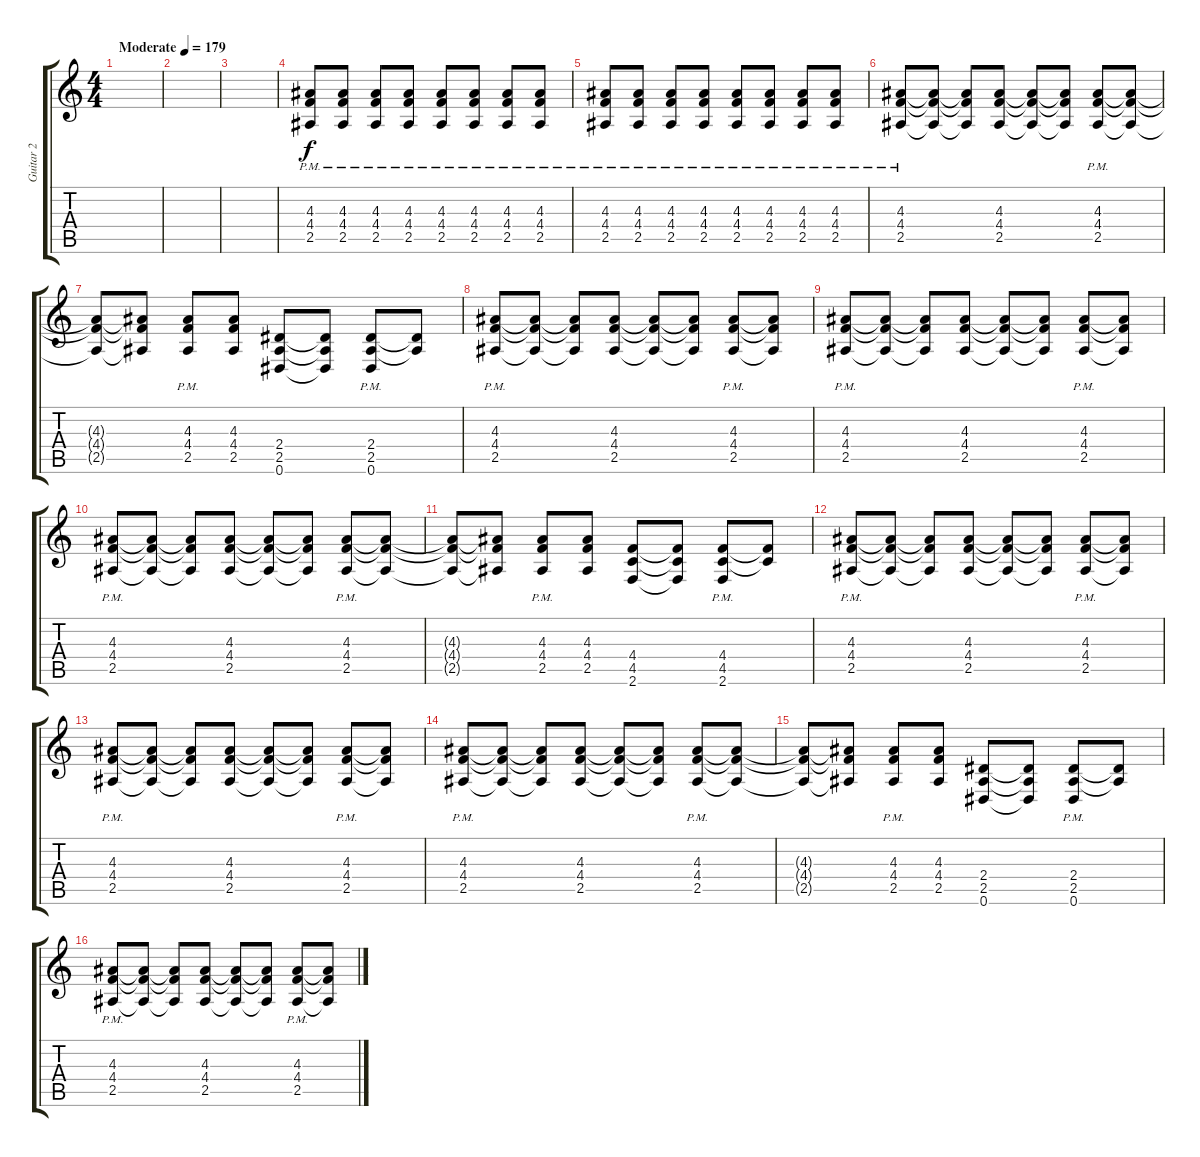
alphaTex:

\track ("Guitar 2" "Guitar 2") {instrument distortionguitar}
\staff {score tabs}
\tuning (Eb4 Bb3 Gb3 Db3 Ab2 Eb2) {hide}
\ts (4 4)
\tempo (179 "Moderate")
\clef g2
\ks c
|
|
|
(4.3 4.4{pm} 2.5{pm}).8 (4.3 4.4{pm} 2.5{pm}).8 (4.3 4.4{pm} 2.5{pm}).8 (4.3 4.4{pm} 2.5{pm}).8 (4.3 4.4{pm} 2.5{pm}).8 (4.3 4.4{pm} 2.5{pm}).8 (4.3 4.4{pm} 2.5{pm}).8 (4.3 4.4{pm} 2.5{pm}).8 |
(4.3 4.4{pm} 2.5{pm}).8 (4.3 4.4{pm} 2.5{pm}).8 (4.3 4.4{pm} 2.5{pm}).8 (4.3 4.4{pm} 2.5{pm}).8 (4.3 4.4{pm} 2.5{pm}).8 (4.3 4.4{pm} 2.5{pm}).8 (4.3 4.4{pm} 2.5{pm}).8 (4.3 4.4{pm} 2.5{pm}).8 |
(4.3 4.4{pm} 2.5{pm}).8 (4.3{t} 4.4{t} 2.5{t}).8 (4.3{t} 4.4{t} 2.5{t}).8 (4.3 4.4 2.5).8 (4.3{t} 4.4{t} 2.5{t}).8 (4.3{t} 4.4{t} 2.5{t}).8 (4.3 4.4{pm} 2.5{pm}).8 (4.3{t} 4.4{t} 2.5{t}).8 |
(4.3{t} 4.4{t} 2.5{t}).8 (4.3{t} 4.4{t} 2.5{t}).8 (4.3 4.4{pm} 2.5{pm}).8 (4.3 4.4 2.5).8 (2.4 2.5 0.6).8 (2.4{t} 2.5{t} 0.6{t}).8 (2.4{pm} 2.5{pm} 0.6).8 (2.4{t} 2.5{t}).8 |
(4.3 4.4{pm} 2.5{pm}).8 (4.3{t} 4.4{t} 2.5{t}).8 (4.3{t} 4.4{t} 2.5{t}).8 (4.3 4.4 2.5).8 (4.3{t} 4.4{t} 2.5{t}).8 (4.3{t} 4.4{t} 2.5{t}).8 (4.3 4.4{pm} 2.5{pm}).8 (4.3{t} 4.4{t} 2.5{t}).8 |
(4.3 4.4{pm} 2.5{pm}).8 (4.3{t} 4.4{t} 2.5{t}).8 (4.3{t} 4.4{t} 2.5{t}).8 (4.3 4.4 2.5).8 (4.3{t} 4.4{t} 2.5{t}).8 (4.3{t} 4.4{t} 2.5{t}).8 (4.3 4.4{pm} 2.5{pm}).8 (4.3{t} 4.4{t} 2.5{t}).8 |
(4.3 4.4{pm} 2.5{pm}).8 (4.3{t} 4.4{t} 2.5{t}).8 (4.3{t} 4.4{t} 2.5{t}).8 (4.3 4.4 2.5).8 (4.3{t} 4.4{t} 2.5{t}).8 (4.3{t} 4.4{t} 2.5{t}).8 (4.3 4.4{pm} 2.5{pm}).8 (4.3{t} 4.4{t} 2.5{t}).8 |
(4.3{t} 4.4{t} 2.5{t}).8 (4.3{t} 4.4{t} 2.5{t}).8 (4.3 4.4{pm} 2.5{pm}).8 (4.3 4.4 2.5).8 (4.4 4.5 2.6).8 (4.4{t} 4.5{t} 2.6{t}).8 (4.4{pm} 4.5{pm} 2.6).8 (4.4{t} 4.5{t}).8 |
(4.3 4.4{pm} 2.5{pm}).8 (4.3{t} 4.4{t} 2.5{t}).8 (4.3{t} 4.4{t} 2.5{t}).8 (4.3 4.4 2.5).8 (4.3{t} 4.4{t} 2.5{t}).8 (4.3{t} 4.4{t} 2.5{t}).8 (4.3 4.4{pm} 2.5{pm}).8 (4.3{t} 4.4{t} 2.5{t}).8 |
(4.3 4.4{pm} 2.5{pm}).8 (4.3{t} 4.4{t} 2.5{t}).8 (4.3{t} 4.4{t} 2.5{t}).8 (4.3 4.4 2.5).8 (4.3{t} 4.4{t} 2.5{t}).8 (4.3{t} 4.4{t} 2.5{t}).8 (4.3 4.4{pm} 2.5{pm}).8 (4.3{t} 4.4{t} 2.5{t}).8 |
(4.3 4.4{pm} 2.5{pm}).8 (4.3{t} 4.4{t} 2.5{t}).8 (4.3{t} 4.4{t} 2.5{t}).8 (4.3 4.4 2.5).8 (4.3{t} 4.4{t} 2.5{t}).8 (4.3{t} 4.4{t} 2.5{t}).8 (4.3 4.4{pm} 2.5{pm}).8 (4.3{t} 4.4{t} 2.5{t}).8 |
(4.3{t} 4.4{t} 2.5{t}).8 (4.3{t} 4.4{t} 2.5{t}).8 (4.3 4.4{pm} 2.5{pm}).8 (4.3 4.4 2.5).8 (2.4 2.5 0.6).8 (2.4{t} 2.5{t} 0.6{t}).8 (2.4{pm} 2.5{pm} 0.6).8 (2.4{t} 2.5{t}).8 |
(4.3 4.4{pm} 2.5{pm}).8 (4.3{t} 4.4{t} 2.5{t}).8 (4.3{t} 4.4{t} 2.5{t}).8 (4.3 4.4 2.5).8 (4.3{t} 4.4{t} 2.5{t}).8 (4.3{t} 4.4{t} 2.5{t}).8 (4.3 4.4{pm} 2.5{pm}).8 (4.3{t} 4.4{t} 2.5{t}).8
